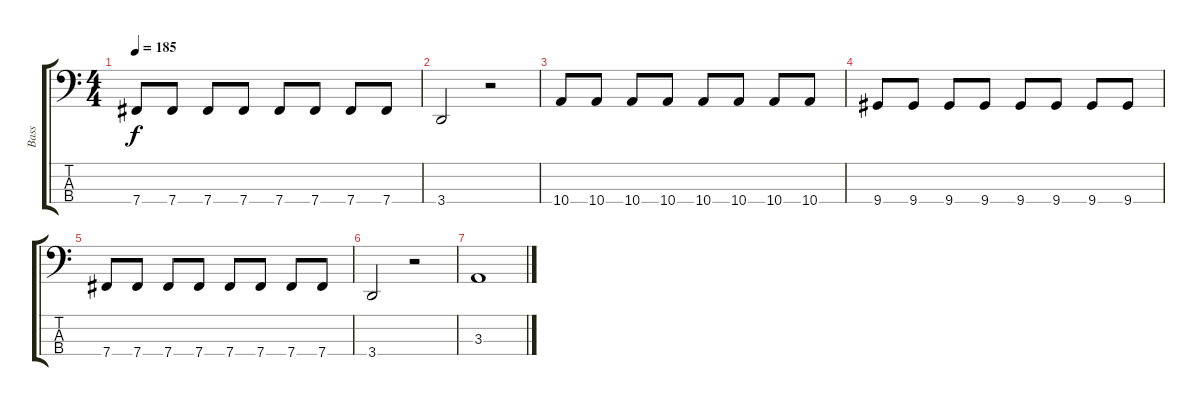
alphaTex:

\track ("Bass" "Bass") {instrument slapbass1}
\staff {score tabs}
\tuning (E2 B1 Gb1 B0) {hide}
\ts (4 4)
\tempo 185
\clef f4
\ks c
7.4.8{dy f} 7.4.8 7.4.8 7.4.8 7.4.8 7.4.8 7.4.8 7.4.8 |
3.4.2 r.2 |
10.4.8 10.4.8 10.4.8 10.4.8 10.4.8 10.4.8 10.4.8 10.4.8 |
9.4.8 9.4.8 9.4.8 9.4.8 9.4.8 9.4.8 9.4.8 9.4.8 |
7.4.8 7.4.8 7.4.8 7.4.8 7.4.8 7.4.8 7.4.8 7.4.8 |
3.4.2 r.2 |
3.3.1
